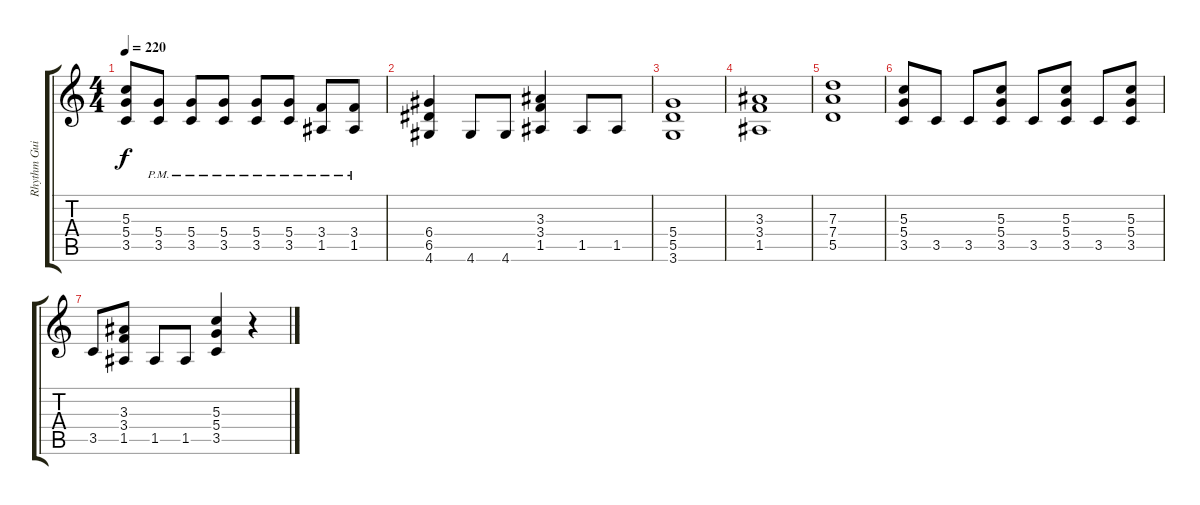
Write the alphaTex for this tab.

\track ("Rhythm Guitar" "Rhythm Gui") {instrument overdrivenguitar}
\staff {score tabs}
\tuning (E4 B3 G3 D3 A2 E2) {hide}
\ts (4 4)
\tempo 220
\clef g2
\ks c
(5.3 5.4 3.5).8{dy f} (5.4{pm} 3.5{pm}).8 (5.4{pm} 3.5{pm}).8 (5.4{pm} 3.5{pm}).8 (5.4{pm} 3.5{pm}).8 (5.4{pm} 3.5{pm}).8 (3.4{pm} 1.5{pm}).8 (3.4{pm} 1.5{pm}).8 |
(6.4 6.5 4.6).4 4.6.8 4.6.8 (3.3 3.4 1.5).4 1.5.8 1.5.8 |
(5.4 5.5 3.6).1 |
(3.3 3.4 1.5).1 |
(7.3 7.4 5.5).1 |
(5.3 5.4 3.5).8 3.5.8 3.5.8 (5.3 5.4 3.5).8 3.5.8 (5.3 5.4 3.5).8 3.5.8 (5.3 5.4 3.5).8 |
3.5.8 (3.3 3.4 1.5).8 1.5.8 1.5.8 (5.3 5.4 3.5).4 r.4
